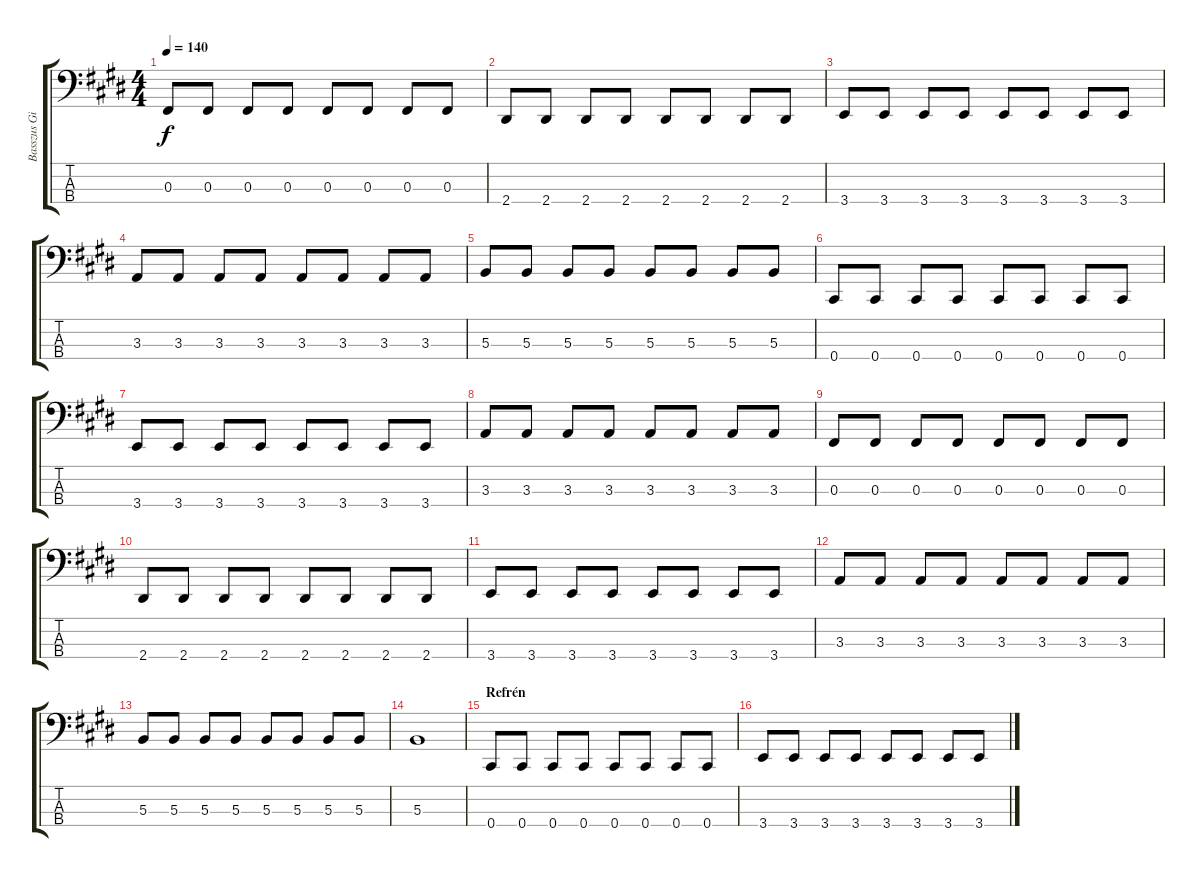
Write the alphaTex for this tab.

\track ("Basszus Gitár" "Basszus Gi") {instrument electricbassfinger}
\staff {score tabs}
\tuning (E2 B1 Gb1 Db1) {hide}
\ts (4 4)
\tempo 140
\clef f4
\ks c#minor
0.3.8{dy f} 0.3.8 0.3.8 0.3.8 0.3.8 0.3.8 0.3.8 0.3.8 |
2.4.8 2.4.8 2.4.8 2.4.8 2.4.8 2.4.8 2.4.8 2.4.8 |
3.4.8 3.4.8 3.4.8 3.4.8 3.4.8 3.4.8 3.4.8 3.4.8 |
3.3.8 3.3.8 3.3.8 3.3.8 3.3.8 3.3.8 3.3.8 3.3.8 |
5.3.8 5.3.8 5.3.8 5.3.8 5.3.8 5.3.8 5.3.8 5.3.8 |
0.4.8 0.4.8 0.4.8 0.4.8 0.4.8 0.4.8 0.4.8 0.4.8 |
3.4.8 3.4.8 3.4.8 3.4.8 3.4.8 3.4.8 3.4.8 3.4.8 |
3.3.8 3.3.8 3.3.8 3.3.8 3.3.8 3.3.8 3.3.8 3.3.8 |
0.3.8 0.3.8 0.3.8 0.3.8 0.3.8 0.3.8 0.3.8 0.3.8 |
2.4.8 2.4.8 2.4.8 2.4.8 2.4.8 2.4.8 2.4.8 2.4.8 |
3.4.8 3.4.8 3.4.8 3.4.8 3.4.8 3.4.8 3.4.8 3.4.8 |
3.3.8 3.3.8 3.3.8 3.3.8 3.3.8 3.3.8 3.3.8 3.3.8 |
5.3.8 5.3.8 5.3.8 5.3.8 5.3.8 5.3.8 5.3.8 5.3.8 |
5.3.1 |
\section ("" "Refrén")
0.4.8 0.4.8 0.4.8 0.4.8 0.4.8 0.4.8 0.4.8 0.4.8 |
3.4.8 3.4.8 3.4.8 3.4.8 3.4.8 3.4.8 3.4.8 3.4.8
